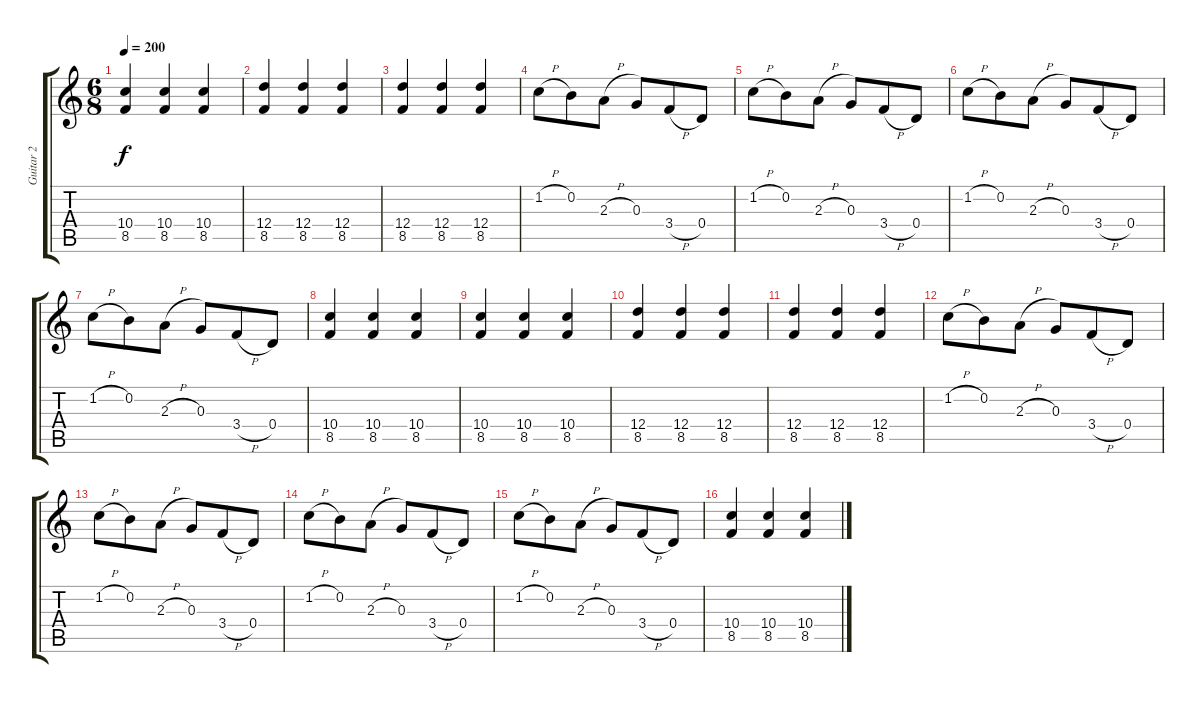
\track ("Guitar 2" "Guitar 2") {instrument distortionguitar}
\staff {score tabs}
\tuning (E4 B3 G3 D3 A2 E2) {hide}
\ts (6 8)
\tempo 200
\clef g2
\ks c
(10.4 8.5).4{dy f} (10.4 8.5).4 (10.4 8.5).4 |
(12.4 8.5).4 (12.4 8.5).4 (12.4 8.5).4 |
(12.4 8.5).4 (12.4 8.5).4 (12.4 8.5).4 |
1.2{h}.8 0.2.8 2.3{h}.8 0.3.8 3.4{h}.8 0.4.8 |
1.2{h}.8 0.2.8 2.3{h}.8 0.3.8 3.4{h}.8 0.4.8 |
1.2{h}.8 0.2.8 2.3{h}.8 0.3.8 3.4{h}.8 0.4.8 |
1.2{h}.8 0.2.8 2.3{h}.8 0.3.8 3.4{h}.8 0.4.8 |
(10.4 8.5).4 (10.4 8.5).4 (10.4 8.5).4 |
(10.4 8.5).4 (10.4 8.5).4 (10.4 8.5).4 |
(12.4 8.5).4 (12.4 8.5).4 (12.4 8.5).4 |
(12.4 8.5).4 (12.4 8.5).4 (12.4 8.5).4 |
1.2{h}.8 0.2.8 2.3{h}.8 0.3.8 3.4{h}.8 0.4.8 |
1.2{h}.8 0.2.8 2.3{h}.8 0.3.8 3.4{h}.8 0.4.8 |
1.2{h}.8 0.2.8 2.3{h}.8 0.3.8 3.4{h}.8 0.4.8 |
1.2{h}.8 0.2.8 2.3{h}.8 0.3.8 3.4{h}.8 0.4.8 |
(10.4 8.5).4 (10.4 8.5).4 (10.4 8.5).4
